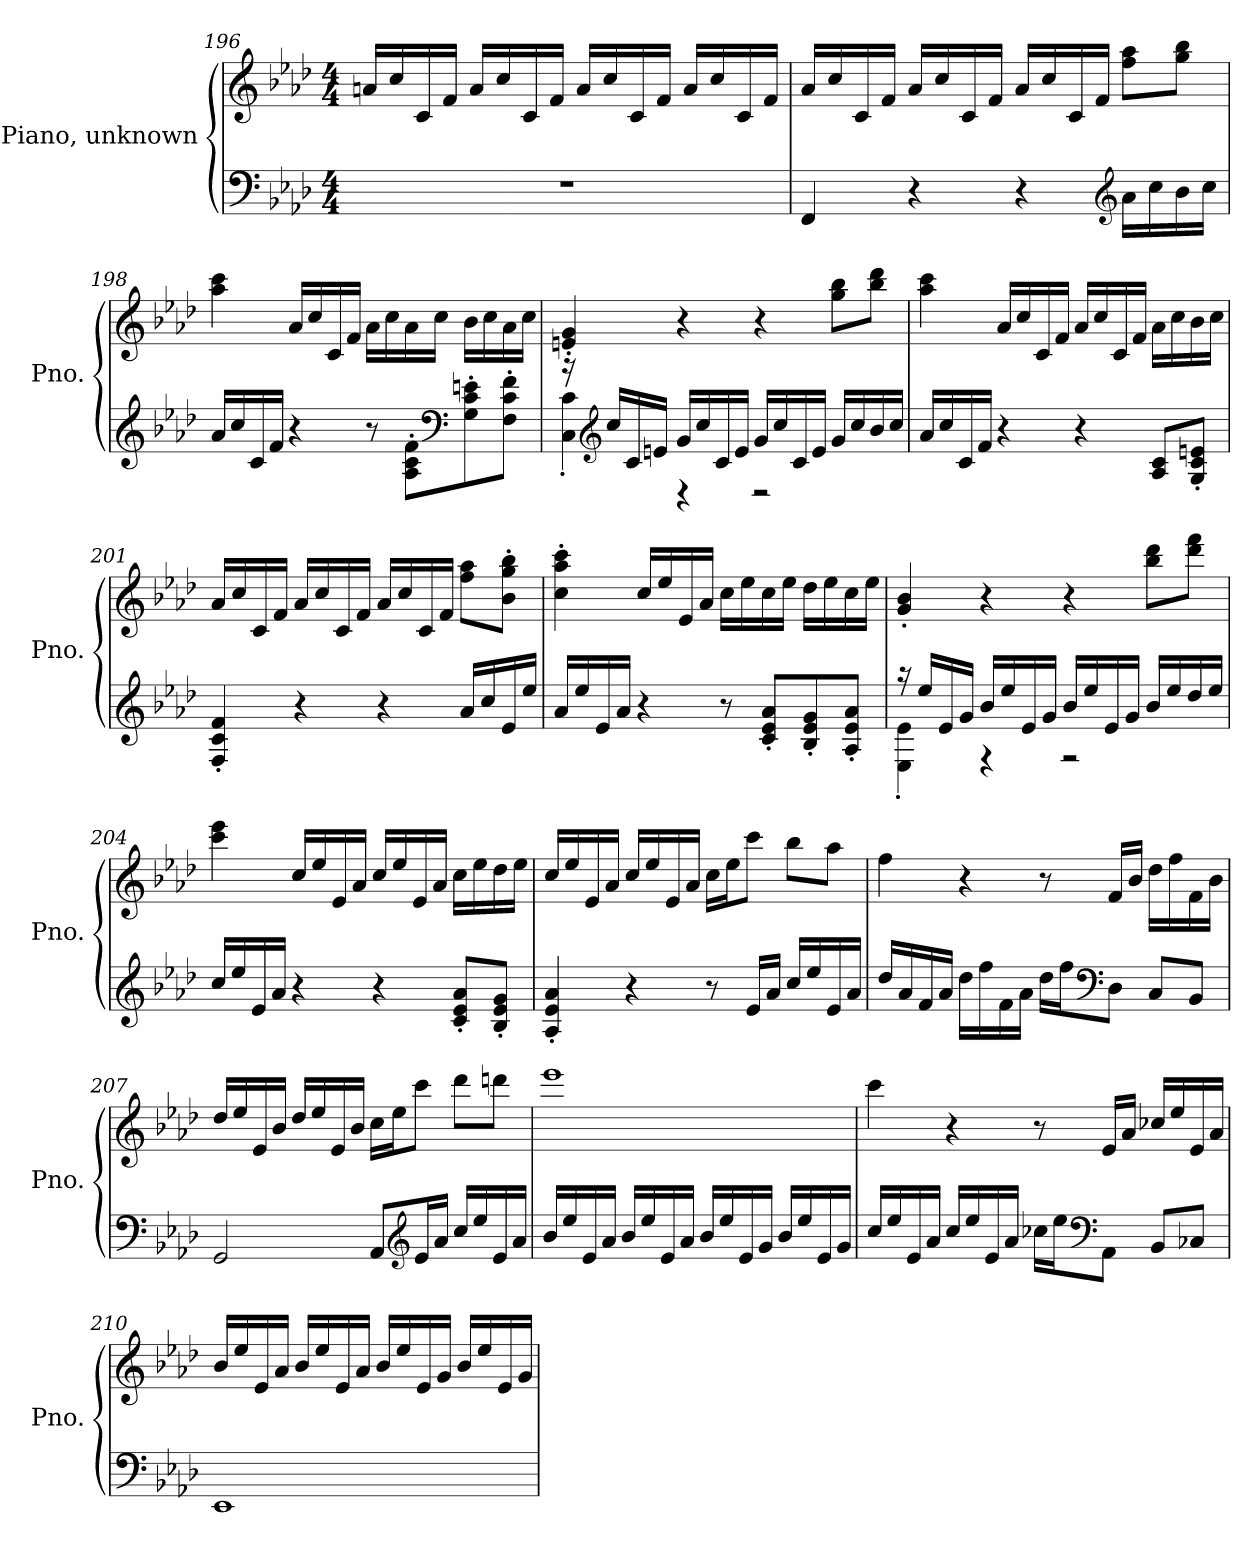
**kern	**kern
*part1	*part1
*staff2	*staff1
*I"Piano, unknown	*
*I'Pno.	*
*clefF4	*clefG2
*k[b-e-a-d-]	*k[b-e-a-d-]
*M4/4	*M4/4
=196	=196
1r	16an/LL
.	16cc/
.	16c/
.	16f/JJ
.	16a/LL
.	16cc/
.	16c/
.	16f/JJ
.	16a/LL
.	16cc/
.	16c/
.	16f/JJ
.	16a/LL
.	16cc/
.	16c/
.	16f/JJ
!!LO:LB:g=z
=197	=197
4FF/	16a-/LL
.	16cc/
.	16c/
.	16f/JJ
4r	16a-/LL
.	16cc/
.	16c/
.	16f/JJ
4r	16a-/LL
.	16cc/
.	16c/
.	16f/JJ
*clefG2	*
16a-\LL	8ff\ 8aa-\L
16cc\	.
16b-\	8gg\ 8bb-\J
16cc\JJ	.
=198	=198
16a-/LL	4aa-\ 4ccc\
16cc/	.
16c/	.
16f/JJ	.
4r	16a-/LL
.	16cc/
.	16c/
.	16f/JJ
8r	16a-\LL
.	16cc\
8A-\' 8c\' 8f\'L	16a-\
.	16cc\JJ
*clefF4	*
8G\' 8c\' 8en\'	16b-\LL
.	16cc\
8F\' 8c\' 8f\'J	16a-\
.	16cc\JJ
!!LO:LB:g=z
=199	=199
*^	*
16r	4C\' 4c\'	4en/' 4g/'
*clefG2	*	*
16cc/LL	.	.
16c/	.	.
16en/JJ	.	.
16g/LL	4r	4r
16cc/	.	.
16c/	.	.
16e/JJ	.	.
16g/LL	2r	4r
16cc/	.	.
16c/	.	.
16e/JJ	.	.
16g/LL	.	8gg\ 8bb-\L
16cc/	.	.
16b-/	.	8bb-\ 8ddd-\J
16cc/JJ	.	.
*v	*v	*
=200	=200
16a-/LL	4aa-\ 4ccc\
16cc/	.
16c/	.
16f/JJ	.
4r	16a-/LL
.	16cc/
.	16c/
.	16f/JJ
4r	16a-/LL
.	16cc/
.	16c/
.	16f/JJ
8A-/ 8c/L	16a-\LL
.	16cc\
8G/' 8c/' 8en/'J	16b-\
.	16cc\JJ
!!LO:LB:g=z
=201	=201
4F/' 4c/' 4f/'	16a-/LL
.	16cc/
.	16c/
.	16f/JJ
4r	16a-/LL
.	16cc/
.	16c/
.	16f/JJ
4r	16a-/LL
.	16cc/
.	16c/
.	16f/JJ
16a-/LL	8ff\ 8aa-\L
16cc/	.
16e-/	8b-\' 8gg\' 8bb-\'J
16ee-/JJ	.
=202	=202
16a-/LL	4cc\' 4aa-\' 4ccc\'
16ee-/	.
16e-/	.
16a-/JJ	.
4r	16cc/LL
.	16ee-/
.	16e-/
.	16a-/JJ
8r	16cc\LL
.	16ee-\
8c/' 8e-/' 8a-/'L	16cc\
.	16ee-\JJ
8B-/' 8e-/' 8g/'	16dd-\LL
.	16ee-\
8A-/' 8e-/' 8a-/'J	16cc\
.	16ee-\JJ
!!LO:LB:g=z
=203	=203
*^	*
16r	4E-\' 4e-\'	4g/' 4b-/'
16ee-/LL	.	.
16e-/	.	.
16g/JJ	.	.
16b-/LL	4r	4r
16ee-/	.	.
16e-/	.	.
16g/JJ	.	.
16b-/LL	2r	4r
16ee-/	.	.
16e-/	.	.
16g/JJ	.	.
16b-/LL	.	8bb-\ 8ddd-\L
16ee-/	.	.
16dd-/	.	8ddd-\ 8fff\J
16ee-/JJ	.	.
*v	*v	*
=204	=204
16cc/LL	4ccc\ 4eee-\
16ee-/	.
16e-/	.
16a-/JJ	.
4r	16cc/LL
.	16ee-/
.	16e-/
.	16a-/JJ
4r	16cc/LL
.	16ee-/
.	16e-/
.	16a-/JJ
8c/' 8e-/' 8a-/'L	16cc\LL
.	16ee-\
8B-/' 8e-/' 8g/'J	16dd-\
.	16ee-\JJ
!!LO:LB:g=z
=205	=205
4A-/' 4e-/' 4a-/'	16cc/LL
.	16ee-/
.	16e-/
.	16a-/JJ
4r	16cc/LL
.	16ee-/
.	16e-/
.	16a-/JJ
8r	16cc\LL
.	16ee-\J
16e-/LL	8ccc\J
16a-/JJ	.
16cc/LL	8bb-\L
16ee-/	.
16e-/	8aa-\J
16a-/JJ	.
=206	=206
16dd-/LL	4ff\
16a-/	.
16f/	.
16a-/JJ	.
16dd-\LL	4r
16ff\	.
16f\	.
16a-\JJ	.
16dd-\LL	8r
16ff\J	.
*clefF4	*
8D-\J	16f/LL
.	16b-/JJ
8C/L	16dd-\LL
.	16ff\
8BB-/J	16f\
.	16b-\JJ
!!LO:PB:g=z
=207	=207
2GG/	16dd-/LL
.	16ee-/
.	16e-/
.	16b-/JJ
.	16dd-/LL
.	16ee-/
.	16e-/
.	16b-/JJ
8AA-/L	16cc\LL
.	16ee-\J
*clefG2	*
16e-/L	8ccc\J
16a-/JJ	.
16cc/LL	8ddd-\L
16ee-/	.
16e-/	8dddn\J
16a-/JJ	.
=208	=208
16b-/LL	1eee-
16ee-/	.
16e-/	.
16a-/JJ	.
16b-/LL	.
16ee-/	.
16e-/	.
16a-/JJ	.
16b-/LL	.
16ee-/	.
16e-/	.
16g/JJ	.
16b-/LL	.
16ee-/	.
16e-/	.
16g/JJ	.
!!LO:LB:g=z
=209	=209
16cc/LL	4ccc\
16ee-/	.
16e-/	.
16a-/JJ	.
16cc/LL	4r
16ee-/	.
16e-/	.
16a-/JJ	.
16cc-X\LL	8r
16ee-\J	.
*clefF4	*
8AA-\J	16e-/LL
.	16a-/JJ
8BB-/L	16cc-X/LL
.	16ee-/
8C-X/J	16e-/
.	16a-/JJ
=210	=210
1EE-	16b-/LL
.	16ee-/
.	16e-/
.	16a-/JJ
.	16b-/LL
.	16ee-/
.	16e-/
.	16a-/JJ
.	16b-/LL
.	16ee-/
.	16e-/
.	16g/JJ
.	16b-/LL
.	16ee-/
.	16e-/
.	16g/JJ
=	=
*-	*-
